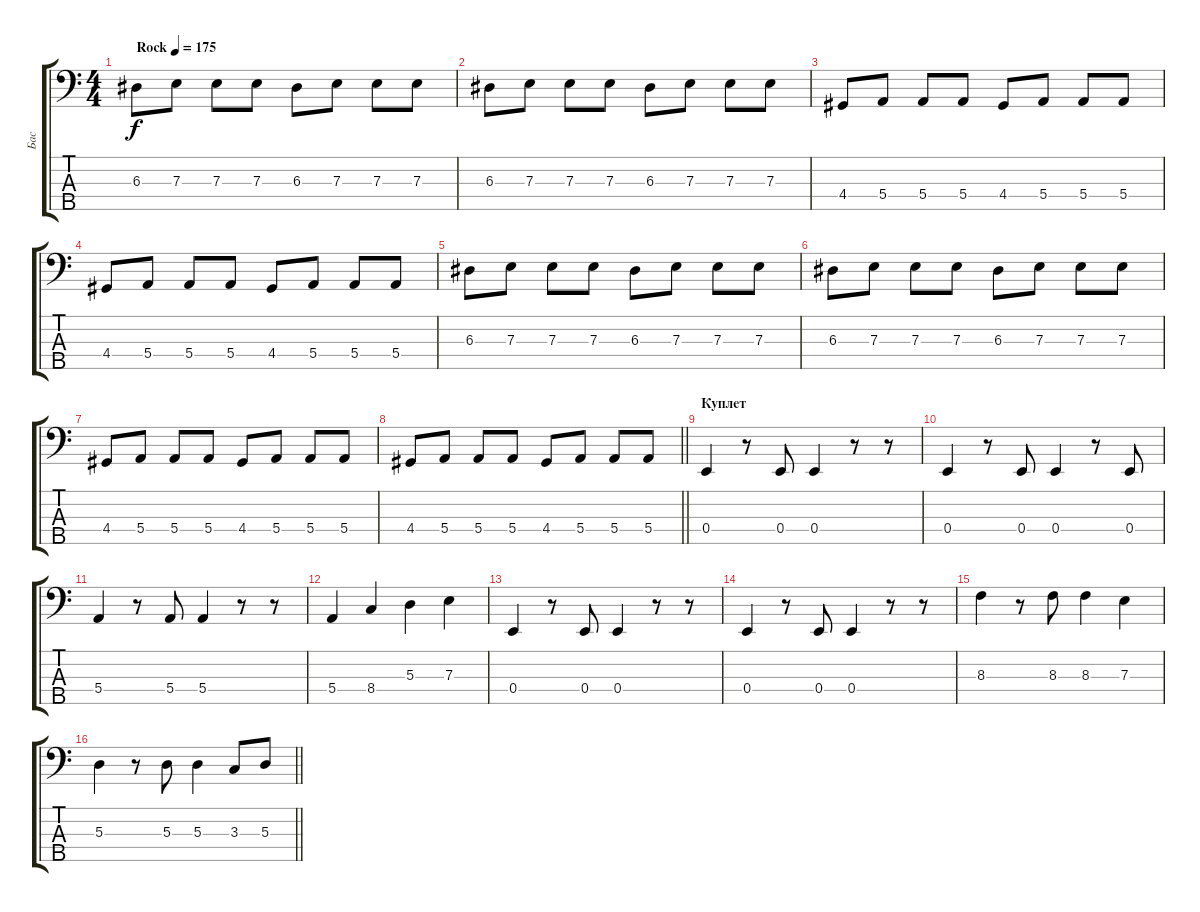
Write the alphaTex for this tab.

\track ("Бас" "Бас") {instrument electricbassfinger}
\staff {score tabs}
\tuning (G2 D2 A1 E1 B0) {hide}
\ts (4 4)
\tempo (175 "Rock")
\clef f4
\ks c
6.3.8{dy f instrument electricbassfinger} 7.3.8 7.3.8 7.3.8 6.3.8 7.3.8 7.3.8 7.3.8 |
6.3.8 7.3.8 7.3.8 7.3.8 6.3.8 7.3.8 7.3.8 7.3.8 |
4.4.8 5.4.8 5.4.8 5.4.8 4.4.8 5.4.8 5.4.8 5.4.8 |
4.4.8 5.4.8 5.4.8 5.4.8 4.4.8 5.4.8 5.4.8 5.4.8 |
6.3.8 7.3.8 7.3.8 7.3.8 6.3.8 7.3.8 7.3.8 7.3.8 |
6.3.8 7.3.8 7.3.8 7.3.8 6.3.8 7.3.8 7.3.8 7.3.8 |
4.4.8 5.4.8 5.4.8 5.4.8 4.4.8 5.4.8 5.4.8 5.4.8 |
\barLineRight lightlight
4.4.8 5.4.8 5.4.8 5.4.8 4.4.8 5.4.8 5.4.8 5.4.8 |
\section ("" "Куплет")
0.4.4 r.8 0.4.8 0.4.4 r.8 r.8 |
0.4.4 r.8 0.4.8 0.4.4 r.8 0.4.8 |
5.4.4 r.8 5.4.8 5.4.4 r.8 r.8 |
5.4.4 8.4.4 5.3.4 7.3.4 |
0.4.4 r.8 0.4.8 0.4.4 r.8 r.8 |
0.4.4 r.8 0.4.8 0.4.4 r.8 r.8 |
8.3.4 r.8 8.3.8 8.3.4 7.3.4 |
\barLineRight lightlight
5.3.4 r.8 5.3.8 5.3.4 3.3.8 5.3.8
